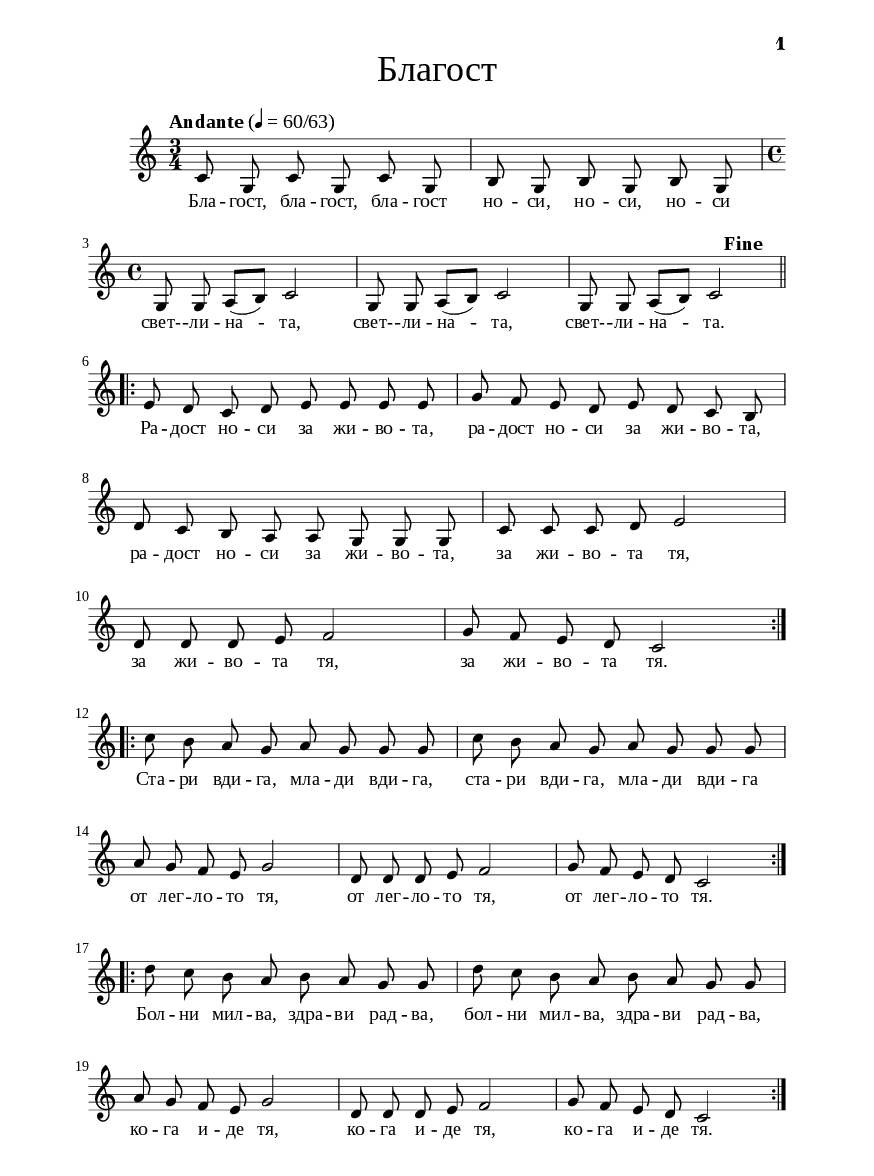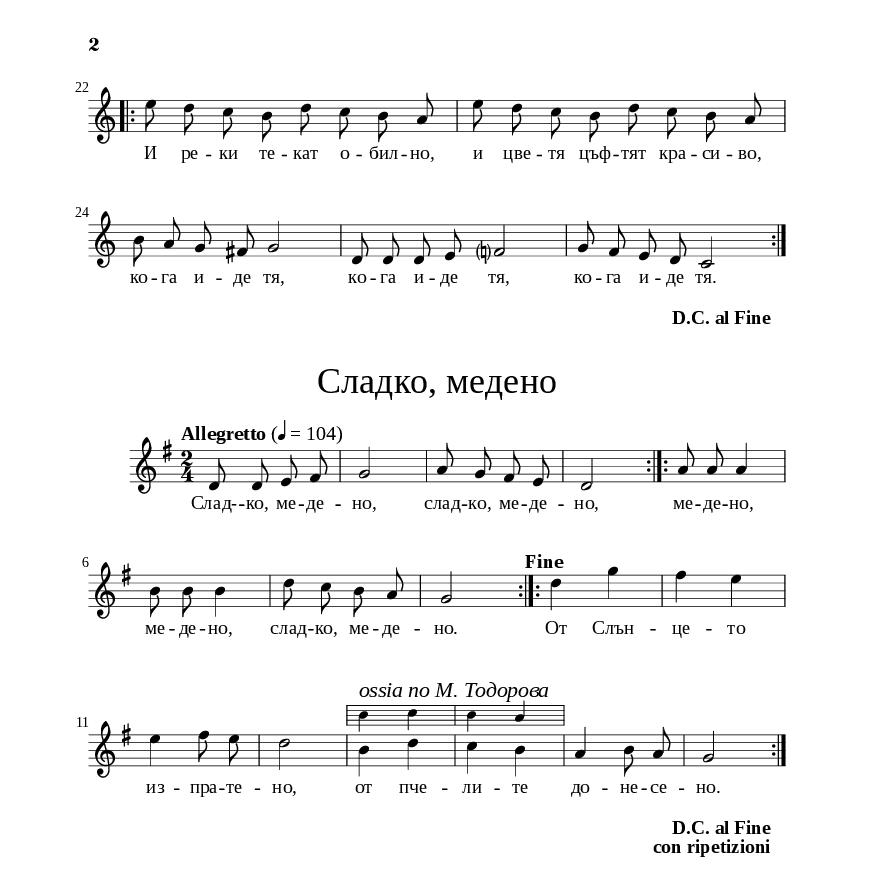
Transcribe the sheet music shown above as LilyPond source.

\version "2.24.4"

% include paper part and global functions
\include "include/globals.ily"

\bookpart {
  \label #'ref072
  \tocItem \markup "Благост"
  \include "include/bookpart-paper.ily"
  \score {
    \include "include/score-layout.ily"

    \new Voice \absolute {

      \clef treble
      \key c \major
      \time 3/4
      \tempoFunc "Andante" 4 "60/63"
      \autoBeamOff
      c'8 g c' g c' g | b8 g b g b g \break |

      \time 4/4  g8 g a [( b )] c'2 |g8 g a [( b )] c'2 | g8 g a [( b )]  \tempo"   Fine"c'2    \break |

      \bar ".|:-||"
      e'8 d' c' d' e' e' e' e' | g'8 f' e' d' e' d' c' b \break |

      d'8 c' b a a g g g |c'8 c' c' d' e'2 \break |

      d'8 d' d' e' f'2 | g'8 f' e' d' c'2 \break \bar ":|.:"



      c''8 b' a' g' a' g' g' g' |  c''8 b' a' g' a' g' g' g' \break |

      a'8 g' f' e' g'2 | d'8 d' d' e' f'2 | g'8 f' e' d' c'2
      \break |

      \bar ":|.:"
      d''8 c'' b' a' b' a' g' g' | d''8 c'' b' a' b' a' g' g' \break

      a'8 g' f' e' g'2 | d'8 d' d' e' f'2 | g'8 f' e' d' c'2
      \break |

      \bar ":|.:"
      e''8 d'' c'' b' d'' c'' b' a' | e''8 d'' c'' b' d'' c'' b' a' \break |

      b'8 a' g' fis' g'2 | d'8 d' d' e' f'?2 | g'8 f' e' d' c'2   \bar ":|.:"
      \break | % 27
    }

    \addlyrics {
      Бла -- гост,
      бла -- гост, бла -- гост но -- си, но -- си, но --
      си "свет-" -- ли -- на -- та, "свет-" -- ли -- на -- та,
      "свет-" -- ли -- на -- та. Ра -- дост но -- си за
      жи -- во -- та, ра -- дост но -- си за жи -- во
      -- та, ра -- дост но -- си за жи -- во -- та, за
      жи -- во -- та тя, за жи -- во -- та тя, за жи
      -- во -- та тя. Ста -- ри вди -- га, мла -- ди
      вди -- га, ста -- ри вди -- га, мла -- ди вди --
      га от лег -- ло -- то тя, от лег -- ло -- то
      тя, от лег -- ло -- то тя. Бол -- ни мил -- ва,
      здра -- ви рад -- ва, бол -- ни мил -- ва, здра --
      ви рад -- ва, ко -- га и -- де тя, ко -- га и
      -- де тя, ко -- га и -- де тя. И ре -- ки те
      -- кат о -- бил -- но, и цве -- тя цъф -- тят
      кра -- си -- во, ко -- га и -- де тя, ко -- га
      и -- де тя, ко -- га и -- де тя.
    }
    \header {
      title = \titleFunc #'ref_desc_5 "Благост" "Blagost"
    }

    \midi{}

  } % score

  \markup \dc-one "D.C. al Fine"

  \markup \empty-two
  \label #'ref073
  \tocItem \markup "Сладко, медено"
  \include "include/bookpart-paper.ily"
  \score {
    \include "include/score-layout.ily"

    \new Staff = main \absolute {
      \clef treble
      \key g \major
      \time 2/4
      \tempoFunc "Allegretto" 4 "104"
      \autoBeamOff


      d'8 d' e' fis' |g'2 | a'8 g' fis' e' | d'2  \bar ":|.:"  |

      a'8 a' a'4 | \break  b'8 b' b'4 | d''8 c'' b' a' | \tempo "                 Fine" g'2  \bar ":|.:" |



      d''4 g'' | fis''4 e'' | \break

      e''4 fis''8 e'' | d''2  |

      <<
        {

          b'4 d'' | c''4 b' |
        }

        \new Staff \with {
          \override VerticalAxisGroup.default-staff-staff-spacing =
          #'((basic-distance . 4.5)
             (padding . -10))
          \remove "Time_signature_engraver"
          alignAboveContext = #"main"
          fontSize = #-1
          \override StaffSymbol.staff-space = #(magstep -4)
          \override StaffSymbol.thickness = #(magstep -4)
          firstClef = ##f
        }
        { b'4^\markup { \huge \italic "ossia по М. Тодорова" } c'' | b'4 a' | }
      >>



      a'4 b'8 a' | g'2
      \bar ":|."
    }

    \addlyrics {
      "Слад-" -- ко,
      ме -- де -- но, слад -- ко, ме -- де -- но, ме --
      де -- но, ме -- де -- но, слад -- ко, ме -- де --
      но. От Слън -- це -- то из -- пра -- те -- но,
      от пче -- ли -- те до -- не -- се -- но.
    }

    \header {
      title = \titleFunc #'ref_desc_13 "Сладко, медено" "Sladko, medeno"
    }

    \midi{}

  } % score
  \markup \dc-two "D.C. al Fine" "con ripetizioni"


} % bookpart
